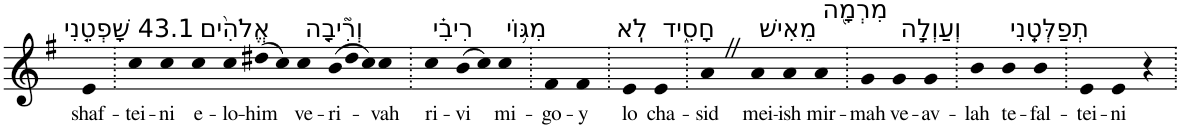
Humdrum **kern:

**kern	**text
*part1	*part1
*staff1	*staff1
*I"Piano	*
*I'Pno	*
*clefG2	*
*k[f#]	*
*G:	*
=1	=1
!LO:TX:a:t=43.1 שָׁפְטֵ֤נִי	!
!	!LO:LY:b
4e	shaf-
=2.	=2.
!	!LO:LY:b
4cc	-tei-
!	!LO:LY:b
4cc	-ni
!LO:TX:a:t=אֱלֹהִ֨ים	!
!	!LO:LY:b
4cc	e-
!	!LO:LY:b
4cc	-lo-
!	!LO:LY:b
(>8dd#X	-him
8cc)	.
!LO:TX:a:t=וְרִ֘יבָ֤ה	!
!	!LO:LY:b
4cc	ve-
*Xtuplet	*
!	!LO:LY:b
(>12b	-ri-
12dd#	.
12cc)	.
!	!LO:LY:b
4cc	-vah
=3.	=3.
!LO:TX:a:t=רִיבִ֗י	!
!	!LO:LY:b
4cc	ri-
!	!LO:LY:b
(>8b	-vi
8cc)	.
!LO:TX:a:t=מִגּ֥וֹי	!
!	!LO:LY:b
4cc	mi-
=4.	=4.
!	!LO:LY:b
4f#	-go-
!	!LO:LY:b
4f#	-y
=5.	=5.
!LO:TX:a:t=לֹֽא	!
!	!LO:LY:b
4e	lo
!LO:TX:a:t=חָסִ֑יד	!
!	!LO:LY:b
4e	cha-
=6.	=6.
!	!LO:LY:b
4aZ	-sid
!LO:TX:a:t=מֵאִישׁ	!
!	!LO:LY:b
4a	mei-
!	!LO:LY:b
4a	-ish
!LO:TX:a:t=מִרְמָ֖ה	!
!	!LO:LY:b
4a	mir-
=7.	=7.
!	!LO:LY:b
4g	-mah
!LO:TX:a:t=וְעַוְלָ֣ה	!
!	!LO:LY:b
4g	ve-
!	!LO:LY:b
4g	-av-
=8.	=8.
!	!LO:LY:b
4b	-lah
!LO:TX:a:t=תְפַלְּטֵֽנִי	!
!	!LO:LY:b
4b	te-
!	!LO:LY:b
4b	-fal-
=9.	=9.
!	!LO:LY:b
4e	-tei-
!	!LO:LY:b
4e	-ni
4r	.
=.	=.
*-	*-
